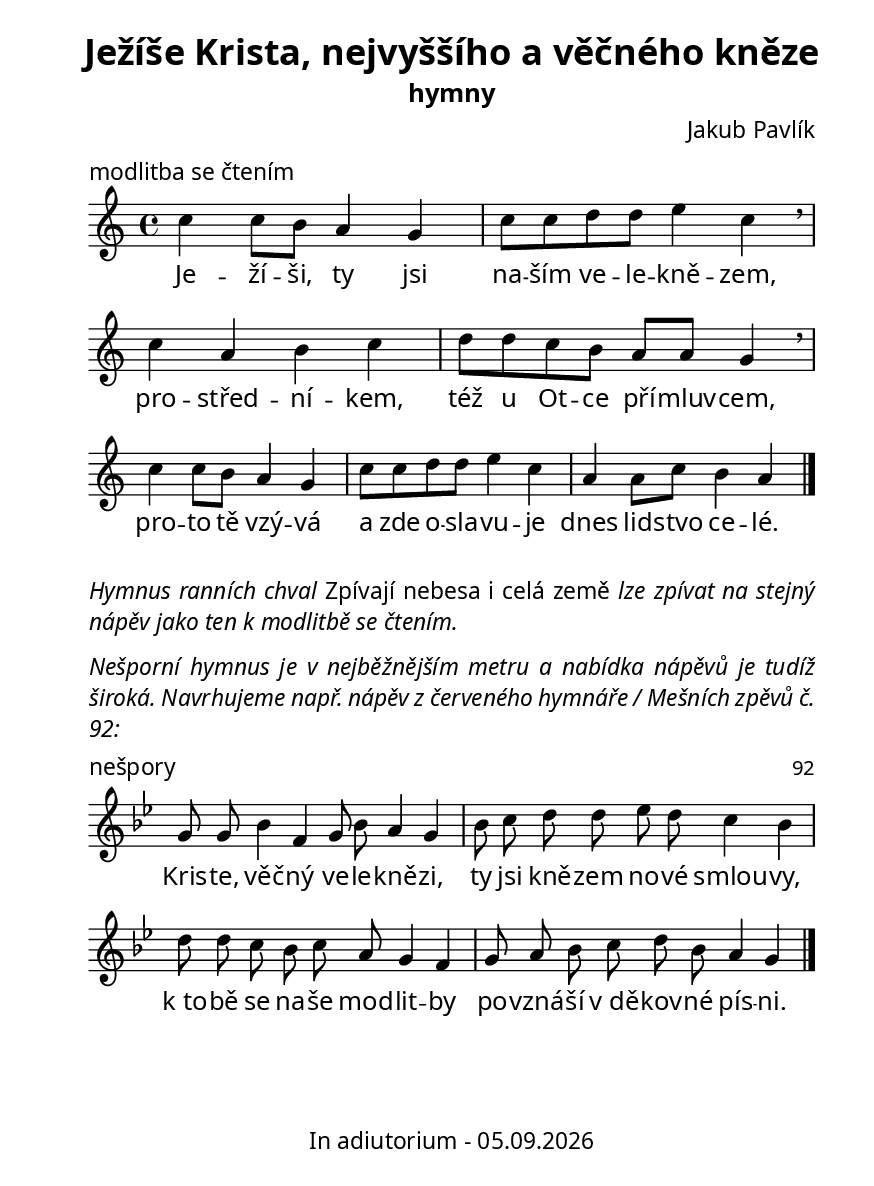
\version "2.19.32"

\include "../spolecne/nadpisy.ly"
\include "../spolecne/tiraz.ly"
\include "../spolecne/layout.ly"
\version "2.18.0"
% page style similar to that of the official Czech Divine Office hymnal

\paper {
  #(set-paper-size "a5")

  top-margin = 1\cm
  bottom-margin = 1\cm
  right-margin = 1\cm
  left-margin = 1.5\cm
}

\layout {
  indent = 0\cm
  ragged-last = ##f

  \override BreathingSign.Y-offset = 1 % placement common in Czech hymnals
  % TODO: the usual Czech breathe sign shape
}

\header {
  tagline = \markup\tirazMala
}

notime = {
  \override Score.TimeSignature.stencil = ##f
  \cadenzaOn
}


\header {
  title = "Ježíše Krista, nejvyššího a věčného kněze"
  subtitle = "hymny"
  composer = "Jakub Pavlík"
}

\score {
  \relative c'' {
    \key c \major
    c4 c8 b a4 g c8 c d d e4 c \breathe \break
    c4 a b c d8 d c b a a g4 \breathe \break
    c4 c8 b a4 g c8 c d d e4 c
    \key a \minor
    a4 a8 c b4 a \bar "|."
  }
  \addlyrics {
    Je -- ží -- ši, ty jsi na -- ším ve -- le -- kně -- zem,
    pro -- střed -- ní -- kem, též u Ot -- ce pří -- mluv -- cem,
    pro -- to tě vzý -- vá a zde o -- sla -- vu -- je
    dnes lid -- stvo ce -- lé.
  }
  \header {
    quid = "hymnus"
    modus = ""
    id = "mc"
    piece = "modlitba se čtením"
  }
}

\markup\justify\italic{
  Hymnus ranních chval
  \upright{Zpívají nebesa i celá země}
  lze zpívat na stejný nápěv jako ten
  k modlitbě se čtením.
}

\markup\justify\italic{
  Nešporní hymnus je v nejběžnějším metru a nabídka nápěvů je tudíž
  široká. Navrhujeme např. nápěv z červeného hymnáře / Mešních zpěvů
  č. 92:
}

\score {
  \relative c'' {
    \key g \minor
    \notime
    g8 g bes4 f g8 bes a4 g \bar "|"
    bes8 c d d es d c4 bes \bar "|"
    d8 d c bes c a g4 f \bar "|"
    g8 a bes c d bes a4 g \bar "|."
  }
  \addlyrics {
    Kris -- te, věč -- ný ve -- le -- kně -- zi,
    ty jsi kně -- zem no -- vé smlou -- vy,
    k_to -- bě se na -- še mod -- lit -- by
    po -- vzná -- ší v_dě -- kov -- né pís -- ni.
  }
  \header {
    quid = "hymnus"
    fons_externus = "92" % číslo nápěvu podle MZ
    modus = ""
    placet = "zpívat na tenhle nápěv text bez rýmu je divné"
    id = "ne"
    piece = "nešpory"
  }
}